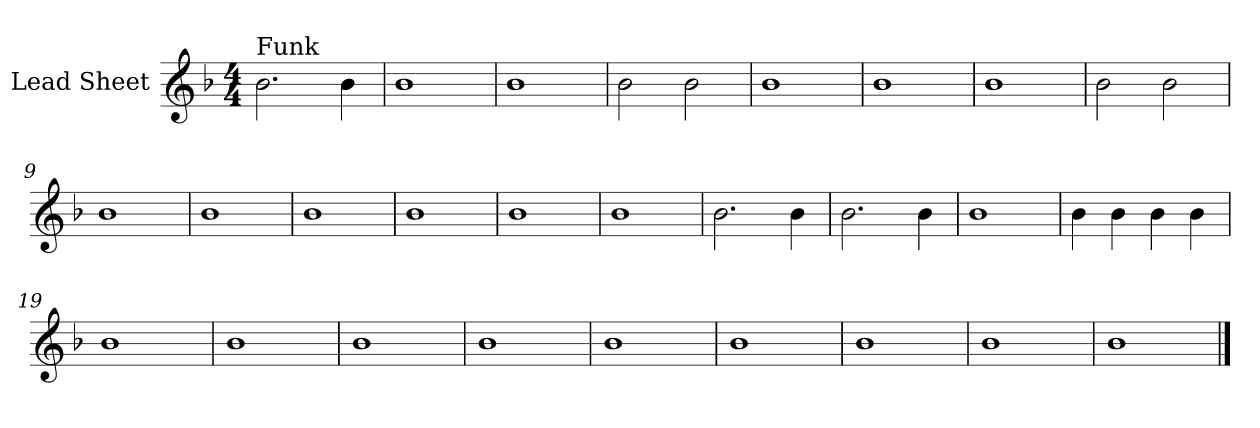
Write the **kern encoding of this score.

**kern
*part1
*staff1
*I"Lead Sheet
*clefG2
*k[b-]
*F:
*M4/4
=1
!LO:TX:a:t=Funk
2.b-\
4b-\
=2
1b-
=3
1b-
=4
2b-\
2b-\
!!LO:LB:g=z
=5
1b-
=6
1b-
=7
1b-
=8
2b-\
2b-\
!!LO:LB:g=z
=9
1b-
=10
1b-
=11
1b-
=12
1b-
!!LO:LB:g=z
=13
1b-
=14
1b-
=15
2.b-\
4b-\
=16
2.b-\
4b-\
!!LO:LB:g=z
=17
1b-
=18
4b-\
4b-\
4b-\
4b-\
=19
1b-
=20
1b-
!!LO:LB:g=z
=21
1b-
=22
1b-
=23
1b-
=24
1b-
!!LO:LB:g=z
=25
1b-
=26
1b-
=27
1b-
==
*-
